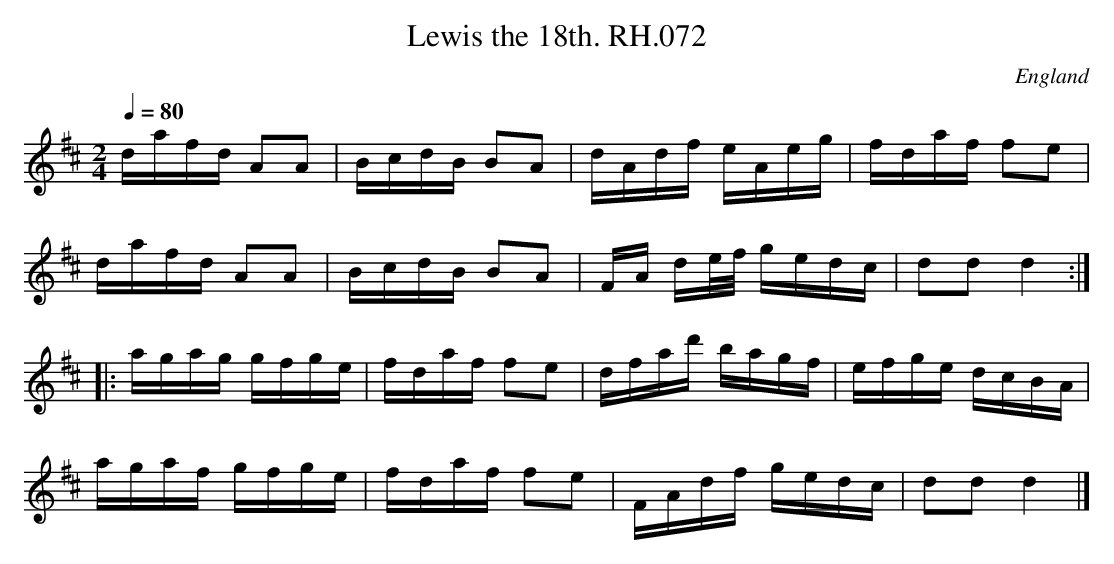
X:1
T:Lewis the 18th. RH.072
L:1/16
M:2/4
O:England
Q:1/4=80
K:D
dafd A2A2|BcdB B2A2|dAdf eAeg|fdaf f2e2|!
dafd A2A2|BcdB B2A2|FA de/f/ gedc|d2d2 d4:|!
|:agag gfge|fdaf f2e2|dfad' bagf|efge dcBA|!
agaf gfge|fdaf f2e2|FAdf gedc|d2d2 d4|]
